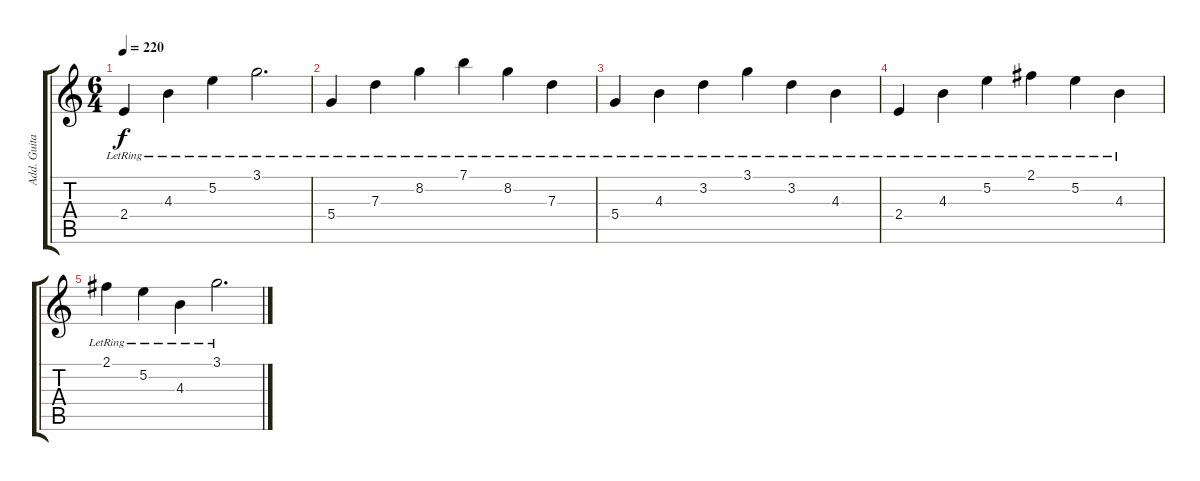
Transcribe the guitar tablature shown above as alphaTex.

\track ("Add. Guitars" "Add. Guita") {instrument acousticguitarsteel}
\staff {score tabs}
\tuning (E4 B3 G3 D3 A2 E2) {hide}
\ts (6 4)
\tempo 220
\clef g2
\ks c
2.4{lr}.4{dy f} 4.3{lr}.4 5.2{lr}.4 3.1{lr}.2{d} |
5.4{lr}.4 7.3{lr}.4 8.2{lr}.4 7.1{lr}.4 8.2{lr}.4 7.3{lr}.4 |
5.4{lr}.4 4.3{lr}.4 3.2{lr}.4 3.1{lr}.4 3.2{lr}.4 4.3{lr}.4 |
2.4{lr}.4 4.3{lr}.4 5.2{lr}.4 2.1{lr}.4 5.2{lr}.4 4.3{lr}.4 |
2.1{lr}.4 5.2{lr}.4 4.3{lr}.4 3.1{lr}.2{d}
